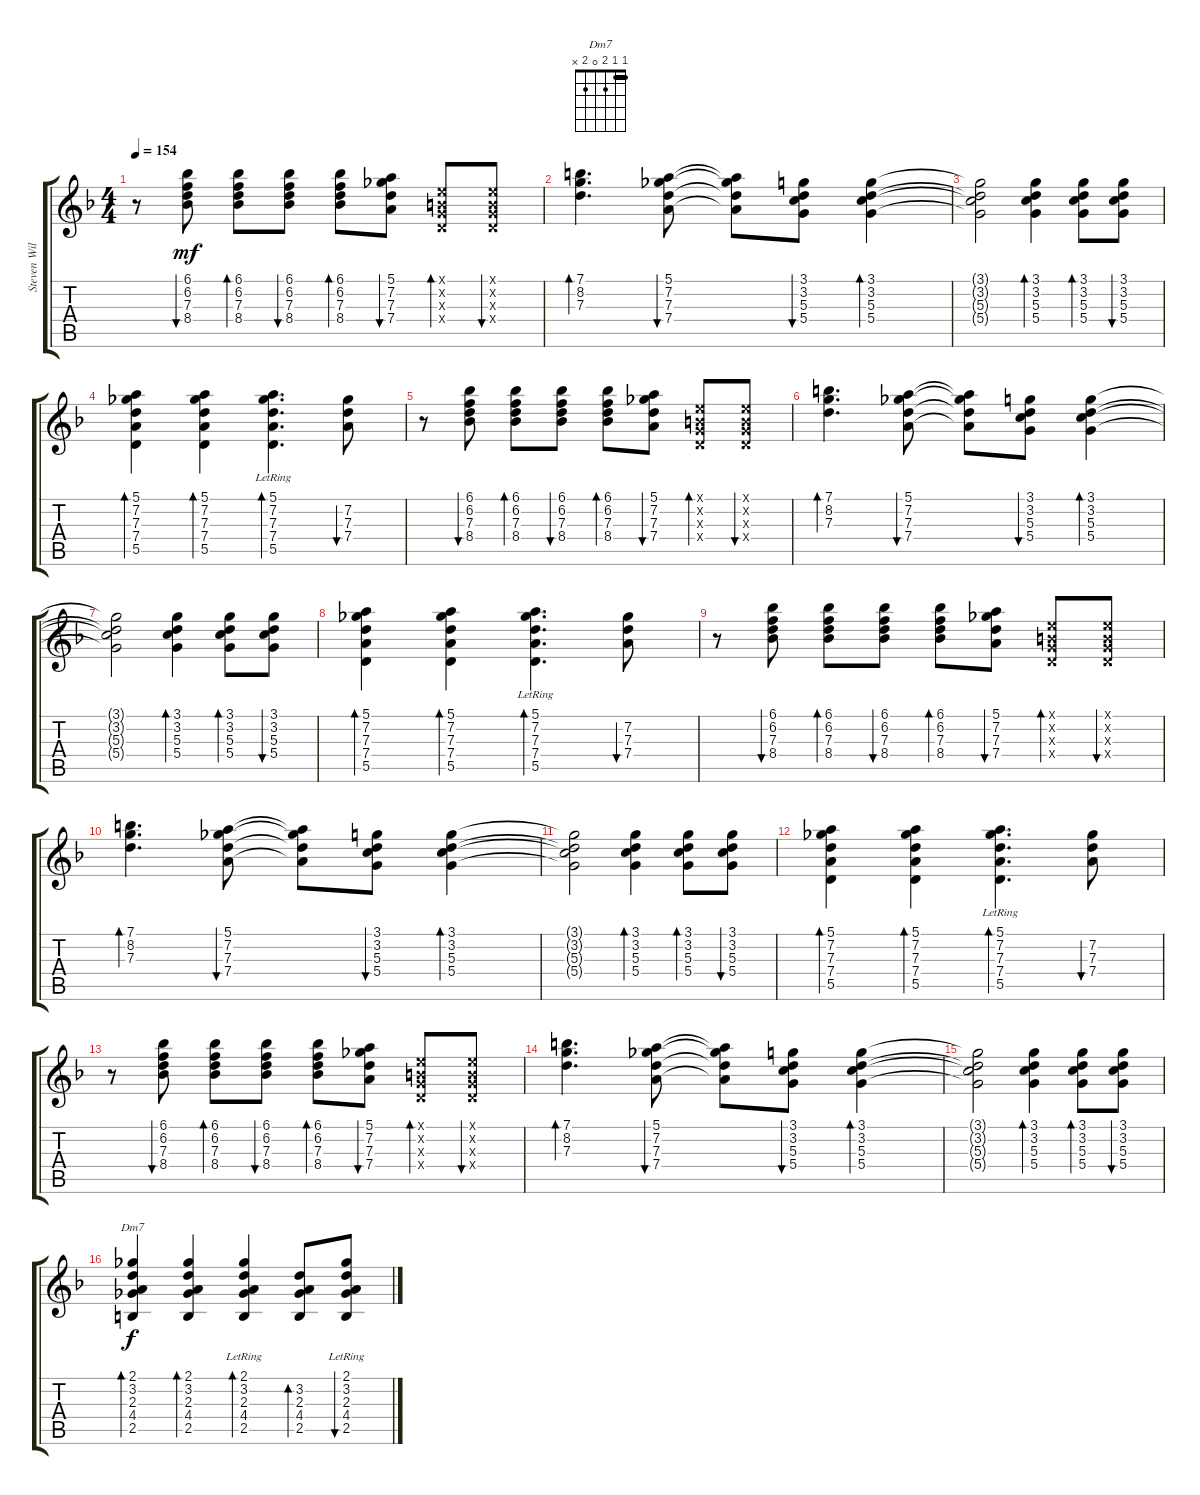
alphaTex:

\track ("Steven Wilson Acoustic Gtr. L" "Steven Wil") {instrument acousticguitarsteel}
\staff {score tabs}
\tuning (E4 B3 G3 D3 A2 E2) {hide}
\chord ("Dm7" 1 1 2 0 2 x) {barre 1}
\ts (4 4)
\tempo 154
\clef g2
\ks dminor
r.8{dy mf} (6.1 6.2 7.3 8.4).8{bu 60} (6.1 6.2 7.3 8.4).8{bd 60} (6.1 6.2 7.3 8.4).8{bu 60} (6.1 6.2 7.3 8.4).8{bd 60} (5.1 7.2 7.3 7.4).8{bu 60} (0.1{x} 0.2{x} 0.3{x} 0.4{x}).8{bd 60} (0.1{x} 0.2{x} 0.3{x} 0.4{x}).8{bu 60} |
(7.1 8.2 7.3).4{d bd 60} (5.1 7.2 7.3 7.4).8{bu 60} (5.1{t} 7.2{t} 7.3{t} 7.4{t}).8 (3.1 3.2 5.3 5.4).8{bu 60} (3.1 3.2 5.3 5.4).4{bd 60} |
(3.1{t} 3.2{t} 5.3{t} 5.4{t}).2 (3.1 3.2 5.3 5.4).4{bd 60} (3.1 3.2 5.3 5.4).8{bd 60} (3.1 3.2 5.3 5.4).8{bu 60} |
(5.1 7.2 7.3 7.4 5.5).4{bd 60} (5.1 7.2 7.3 7.4 5.5).4{bd 60} (5.1{lr} 7.2 7.3 7.4 5.5{lr}).4{d bd 60} (7.2 7.3 7.4).8{bu 60} |
r.8 (6.1 6.2 7.3 8.4).8{bu 60} (6.1 6.2 7.3 8.4).8{bd 60} (6.1 6.2 7.3 8.4).8{bu 60} (6.1 6.2 7.3 8.4).8{bd 60} (5.1 7.2 7.3 7.4).8{bu 60} (0.1{x} 0.2{x} 0.3{x} 0.4{x}).8{bd 60} (0.1{x} 0.2{x} 0.3{x} 0.4{x}).8{bu 60} |
(7.1 8.2 7.3).4{d bd 60} (5.1 7.2 7.3 7.4).8{bu 60} (5.1{t} 7.2{t} 7.3{t} 7.4{t}).8 (3.1 3.2 5.3 5.4).8{bu 60} (3.1 3.2 5.3 5.4).4{bd 60} |
(3.1{t} 3.2{t} 5.3{t} 5.4{t}).2 (3.1 3.2 5.3 5.4).4{bd 60} (3.1 3.2 5.3 5.4).8{bd 60} (3.1 3.2 5.3 5.4).8{bu 60} |
(5.1 7.2 7.3 7.4 5.5).4{bd 60} (5.1 7.2 7.3 7.4 5.5).4{bd 60} (5.1{lr} 7.2 7.3 7.4 5.5{lr}).4{d bd 60} (7.2 7.3 7.4).8{bu 60} |
r.8 (6.1 6.2 7.3 8.4).8{bu 60} (6.1 6.2 7.3 8.4).8{bd 60} (6.1 6.2 7.3 8.4).8{bu 60} (6.1 6.2 7.3 8.4).8{bd 60} (5.1 7.2 7.3 7.4).8{bu 60} (0.1{x} 0.2{x} 0.3{x} 0.4{x}).8{bd 60} (0.1{x} 0.2{x} 0.3{x} 0.4{x}).8{bu 60} |
(7.1 8.2 7.3).4{d bd 60} (5.1 7.2 7.3 7.4).8{bu 60} (5.1{t} 7.2{t} 7.3{t} 7.4{t}).8 (3.1 3.2 5.3 5.4).8{bu 60} (3.1 3.2 5.3 5.4).4{bd 60} |
(3.1{t} 3.2{t} 5.3{t} 5.4{t}).2 (3.1 3.2 5.3 5.4).4{bd 60} (3.1 3.2 5.3 5.4).8{bd 60} (3.1 3.2 5.3 5.4).8{bu 60} |
(5.1 7.2 7.3 7.4 5.5).4{bd 60} (5.1 7.2 7.3 7.4 5.5).4{bd 60} (5.1{lr} 7.2 7.3 7.4 5.5{lr}).4{d bd 60} (7.2 7.3 7.4).8{bu 60} |
r.8 (6.1 6.2 7.3 8.4).8{bu 60} (6.1 6.2 7.3 8.4).8{bd 60} (6.1 6.2 7.3 8.4).8{bu 60} (6.1 6.2 7.3 8.4).8{bd 60} (5.1 7.2 7.3 7.4).8{bu 60} (0.1{x} 0.2{x} 0.3{x} 0.4{x}).8{bd 60} (0.1{x} 0.2{x} 0.3{x} 0.4{x}).8{bu 60} |
(7.1 8.2 7.3).4{d bd 60} (5.1 7.2 7.3 7.4).8{bu 60} (5.1{t} 7.2{t} 7.3{t} 7.4{t}).8 (3.1 3.2 5.3 5.4).8{bu 60} (3.1 3.2 5.3 5.4).4{bd 60} |
(3.1{t} 3.2{t} 5.3{t} 5.4{t}).2 (3.1 3.2 5.3 5.4).4{bd 60} (3.1 3.2 5.3 5.4).8{bd 60} (3.1 3.2 5.3 5.4).8{bu 60} |
(2.1 3.2 2.3 4.4 2.5).4{bd 60 ch "Dm7" dy f volume 13} (2.1 3.2 2.3 4.4 2.5).4{bd 60} (2.1{lr} 3.2 2.3 4.4 2.5).4{bd 60} (3.2 2.3 4.4 2.5).8{bd 60} (2.1 3.2 2.3 4.4 2.5{lr}).8{bu 60}
